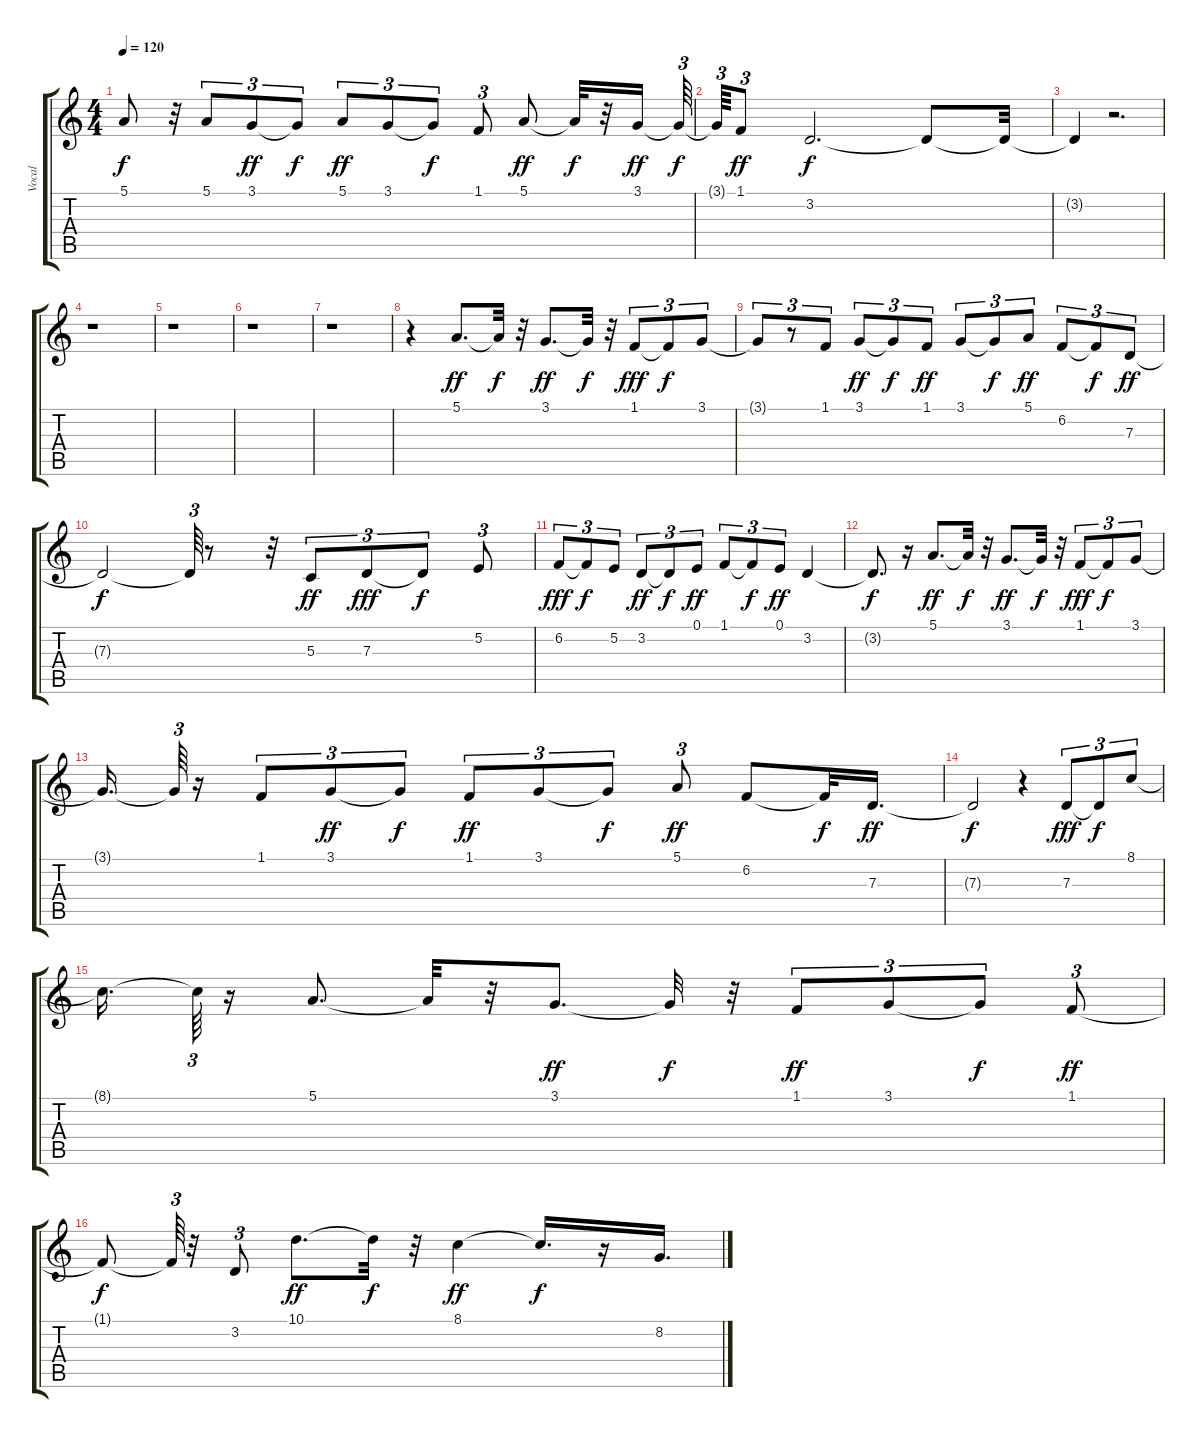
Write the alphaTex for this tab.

\track ("Vocal" "Vocal") {instrument altosax}
\staff {score tabs}
\tuning (E4 B3 G3 D3 A2 E2) {hide}
\ts (4 4)
\tempo 120
\clef g2
\ks c
5.1{t}.8{dy f} r.32 5.1.8{tu (3 2)} 3.1.8{tu (3 2) dy ff} 3.1{t}.8{tu (3 2) dy f} 5.1.8{tu (3 2) dy ff} 3.1.8{tu (3 2)} 3.1{t}.8{tu (3 2) dy f} 1.1.8{tu (3 2)} 5.1.8{dy ff} 5.1{t}.32{dy f} r.32 3.1.16{dy ff} 3.1{t}.64{tu (3 2) dy f} |
3.1{t}.64{tu (3 2)} 1.1.8{tu (3 2) dy ff} 3.2.2{d dy f} 3.2{t}.8 3.2{t}.32 |
3.2{t}.4 r.2{d} |
r.1 |
r.1 |
r.1 |
r.1 |
r.4 5.1.8{d dy ff} 5.1{t}.32{dy f} r.32 3.1.8{d dy ff} 3.1{t}.32{dy f} r.32 1.1.8{tu (3 2) dy fff} 1.1{t}.8{tu (3 2) dy f} 3.1.8{tu (3 2)} |
3.1{t}.8{tu (3 2)} r.8{tu (3 2)} 1.1.8{tu (3 2)} 3.1.8{tu (3 2) dy ff} 3.1{t}.8{tu (3 2) dy f} 1.1.8{tu (3 2) dy ff} 3.1.8{tu (3 2)} 3.1{t}.8{tu (3 2) dy f} 5.1.8{tu (3 2) dy ff} 6.2.8{tu (3 2)} 6.2{t}.8{tu (3 2) dy f} 7.3.8{tu (3 2) dy ff} |
7.3{t}.2{dy f} 7.3{t}.64{tu (3 2)} r.8 r.32 5.3.8{tu (3 2) dy ff} 7.3.8{tu (3 2) dy fff} 7.3{t}.8{tu (3 2) dy f} 5.2.8{tu (3 2)} |
6.2.8{tu (3 2) dy fff} 6.2{t}.8{tu (3 2) dy f} 5.2.8{tu (3 2)} 3.2.8{tu (3 2) dy ff} 3.2{t}.8{tu (3 2) dy f} 0.1.8{tu (3 2) dy ff} 1.1.8{tu (3 2)} 1.1{t}.8{tu (3 2) dy f} 0.1.8{tu (3 2) dy ff} 3.2.4 |
3.2{t}.8{d dy f} r.16 5.1.8{d dy ff} 5.1{t}.32{dy f} r.32 3.1.8{d dy ff} 3.1{t}.32{dy f} r.32 1.1.8{tu (3 2) dy fff} 1.1{t}.8{tu (3 2) dy f} 3.1.8{tu (3 2)} |
3.1{t}.16{d} 3.1{t}.64{tu (3 2)} r.16 1.1.8{tu (3 2)} 3.1.8{tu (3 2) dy ff} 3.1{t}.8{tu (3 2) dy f} 1.1.8{tu (3 2) dy ff} 3.1.8{tu (3 2)} 3.1{t}.8{tu (3 2) dy f} 5.1.8{tu (3 2) dy ff} 6.2.8 6.2{t}.32{dy f} 7.3.16{d dy ff} |
7.3{t}.2{dy f} r.4 7.3.8{tu (3 2) dy fff} 7.3{t}.8{tu (3 2) dy f} 8.1.8{tu (3 2)} |
8.1{t}.16{d} 8.1{t}.64{tu (3 2)} r.16 5.1.8{d} 5.1{t}.32 r.32 3.1.8{d dy ff} 3.1{t}.32{dy f} r.32 1.1.8{tu (3 2) dy ff} 3.1.8{tu (3 2)} 3.1{t}.8{tu (3 2) dy f} 1.1.8{tu (3 2) dy ff} |
1.1{t}.8{dy f} 1.1{t}.64{tu (3 2)} r.32 3.2.8{tu (3 2)} 10.1.8{d dy ff} 10.1{t}.32{dy f} r.32 8.1.4{dy ff} 8.1{t}.16{d dy f} r.16 8.2.16{d}
